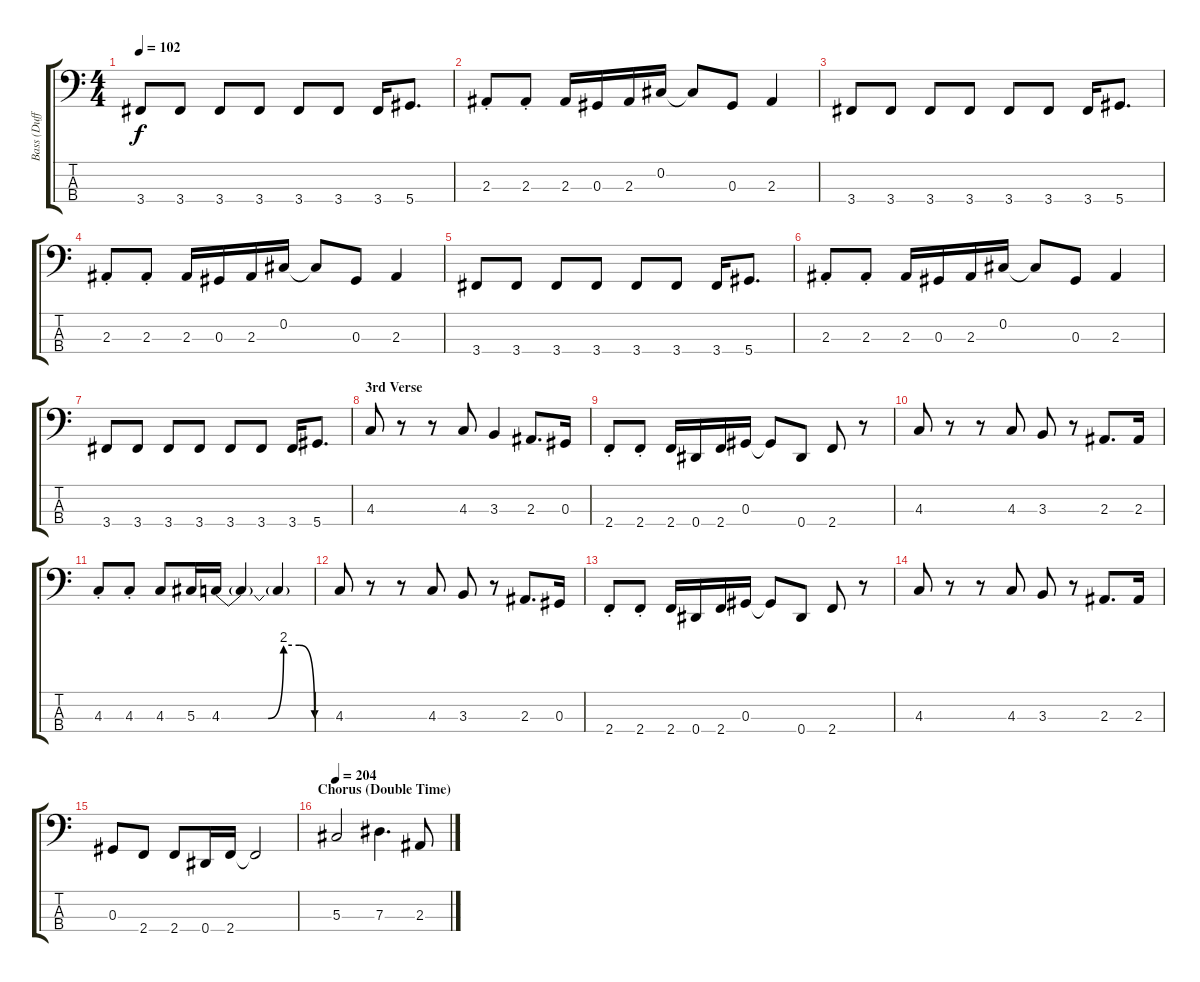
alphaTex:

\track ("Bass (Duff)" "Bass (Duff") {instrument electricbasspick}
\staff {score tabs}
\tuning (Gb2 Db2 Ab1 Eb1) {hide}
\ts (4 4)
\tempo 102
\clef f4
\ks c
3.4.8{dy f} 3.4.8 3.4.8 3.4.8 3.4.8 3.4.8 3.4.16 5.4.8{d} |
2.3{st}.8 2.3{st}.8 2.3.16 0.3.16 2.3.16 0.2.16 0.2{t}.8 0.3.8 2.3.4 |
3.4.8 3.4.8 3.4.8 3.4.8 3.4.8 3.4.8 3.4.16 5.4.8{d} |
2.3{st}.8 2.3{st}.8 2.3.16 0.3.16 2.3.16 0.2.16 0.2{t}.8 0.3.8 2.3.4 |
3.4.8 3.4.8 3.4.8 3.4.8 3.4.8 3.4.8 3.4.16 5.4.8{d} |
2.3{st}.8 2.3{st}.8 2.3.16 0.3.16 2.3.16 0.2.16 0.2{t}.8 0.3.8 2.3.4 |
3.4.8 3.4.8 3.4.8 3.4.8 3.4.8 3.4.8 3.4.16 5.4.8{d} |
\section ("" "3rd Verse")
4.3.8 r.8 r.8 4.3.8 3.3.4 2.3.8{d} 0.3.16 |
2.4{st}.8 2.4{st}.8 2.4.16 0.4.16 2.4.16 0.3.16 0.3{t}.8 0.4.8 2.4.8 r.8 |
4.3.8 r.8 r.8 4.3.8 3.3.8 r.8 2.3.8{d} 2.3.16 |
4.3{st}.8 4.3{st}.8 4.3.8 5.3.16 4.3{be (custom 0 0 10 0 20 0 30 0 40 8 50 8 60 0)}.16 4.3{t}.4 4.3{t}.4 |
4.3.8 r.8 r.8 4.3.8 3.3.8 r.8 2.3.8{d} 0.3.16 |
2.4{st}.8 2.4{st}.8 2.4.16 0.4.16 2.4.16 0.3.16 0.3{t}.8 0.4.8 2.4.8 r.8 |
4.3.8 r.8 r.8 4.3.8 3.3.8 r.8 2.3.8{d} 2.3.16 |
0.3.8 2.4.8 2.4.8 0.4.16 2.4.16 2.4{t}.2 |
\section ("" "Chorus (Double Time)")
\tempo 204
5.3.2 7.3.4{d} 2.3.8
